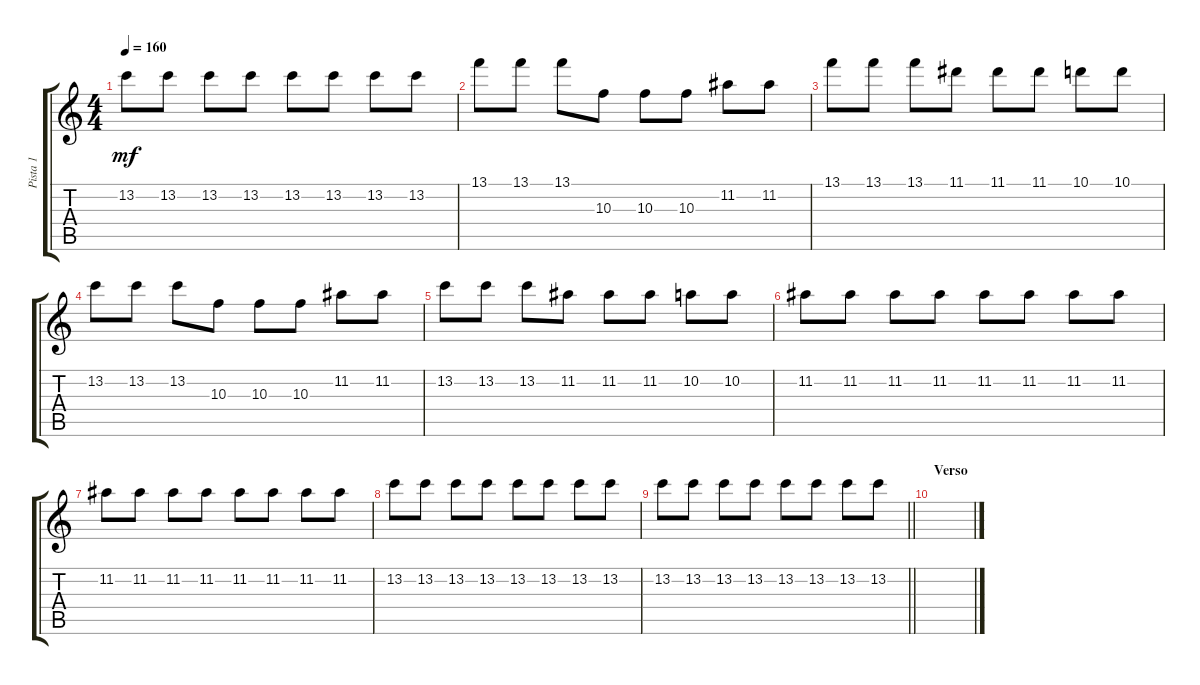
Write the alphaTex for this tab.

\track ("Pista 1" "Pista 1") {instrument overdrivenguitar}
\staff {score tabs}
\tuning (E4 B3 G3 D3 A2 D2) {hide}
\ts (4 4)
\tempo 160
\clef g2
\ks c
13.2.8{dy mf} 13.2.8 13.2.8 13.2.8 13.2.8 13.2.8 13.2.8 13.2.8 |
13.1.8 13.1.8 13.1.8 10.3.8 10.3.8 10.3.8 11.2.8 11.2.8 |
13.1.8 13.1.8 13.1.8 11.1.8 11.1.8 11.1.8 10.1.8 10.1.8 |
13.2.8 13.2.8 13.2.8 10.3.8 10.3.8 10.3.8 11.2.8 11.2.8 |
13.2.8 13.2.8 13.2.8 11.2.8 11.2.8 11.2.8 10.2.8 10.2.8 |
11.2.8 11.2.8 11.2.8 11.2.8 11.2.8 11.2.8 11.2.8 11.2.8 |
11.2.8 11.2.8 11.2.8 11.2.8 11.2.8 11.2.8 11.2.8 11.2.8 |
13.2.8 13.2.8 13.2.8 13.2.8 13.2.8 13.2.8 13.2.8 13.2.8 |
\barLineRight lightlight
13.2.8 13.2.8 13.2.8 13.2.8 13.2.8 13.2.8 13.2.8 13.2.8 |
\section ("" "Verso")
